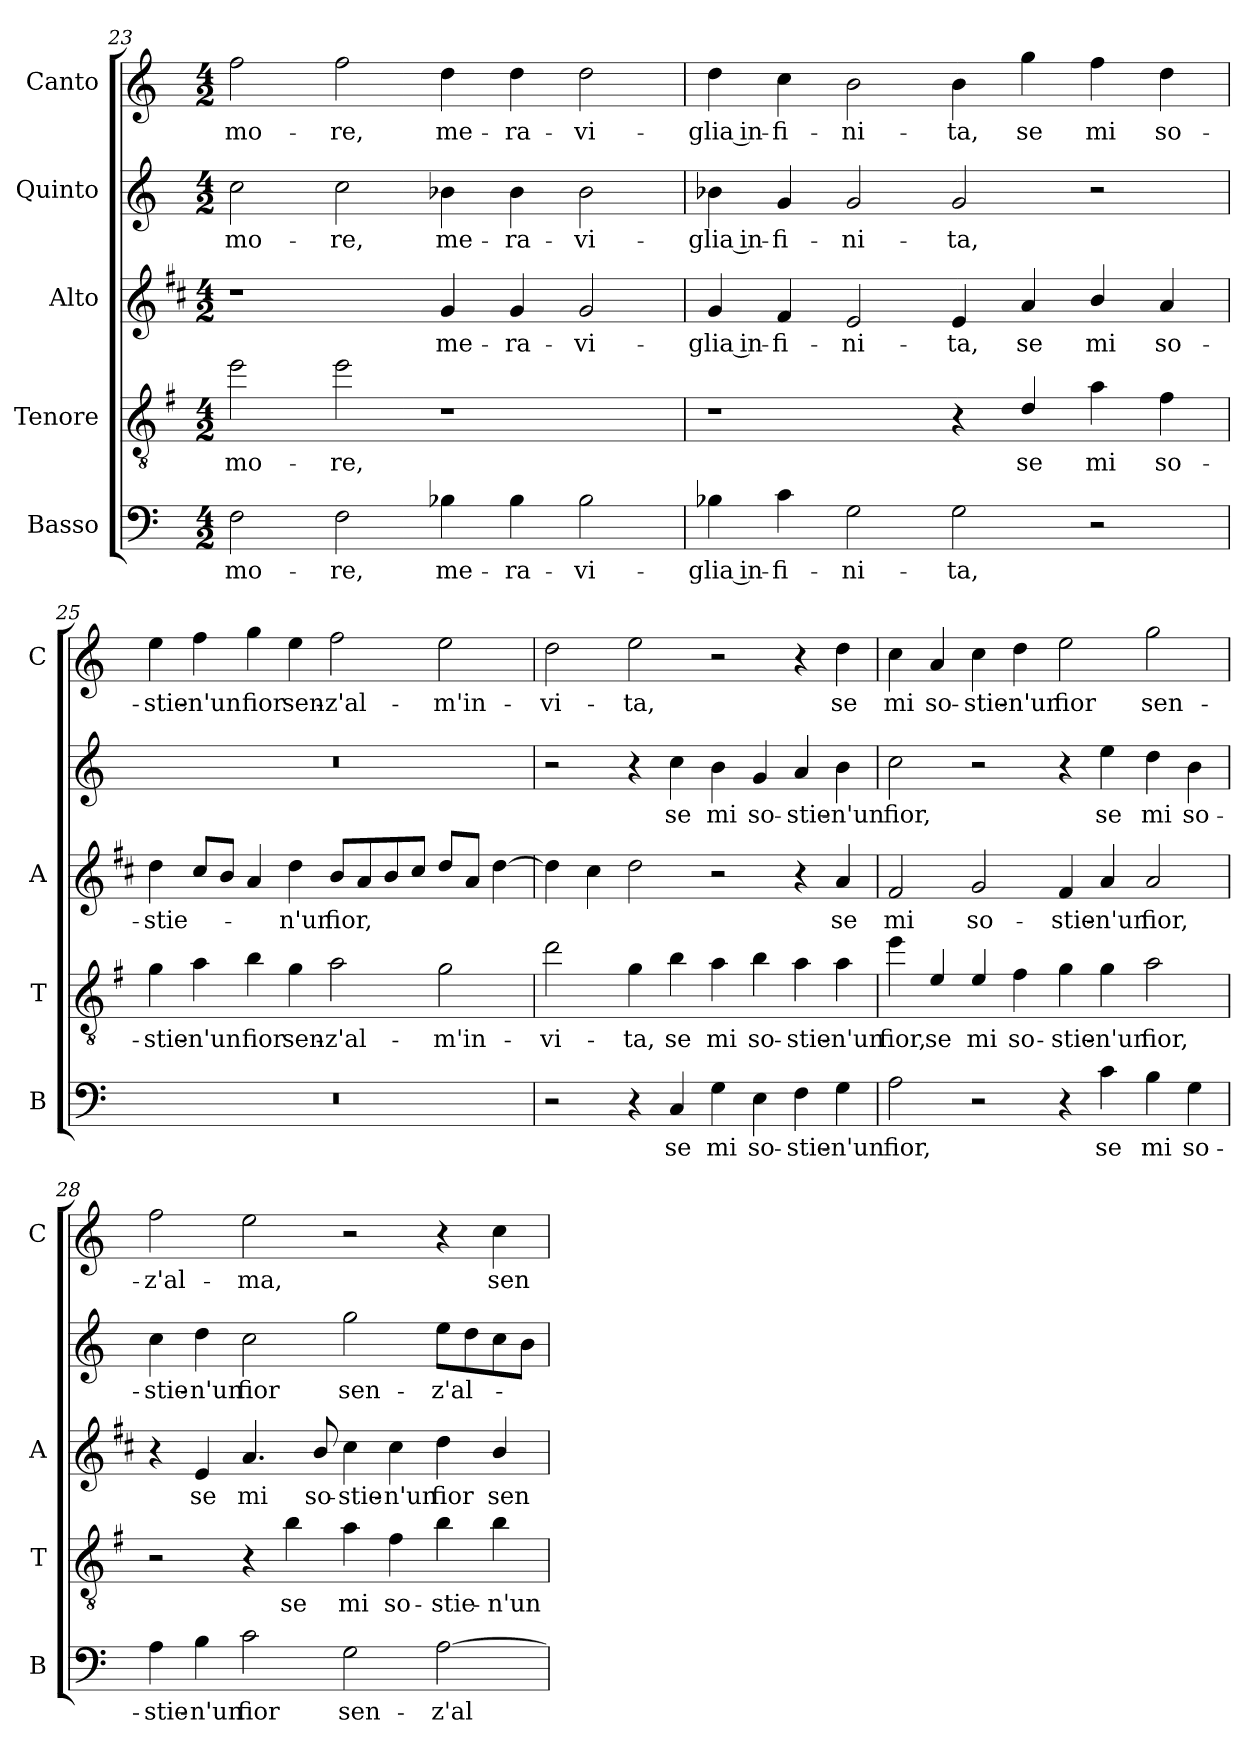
**kern	**text	**kern	**text	**kern	**text	**kern	**text	**kern	**text
*part5	*part5	*part4	*part4	*part3	*part3	*part2	*part2	*part1	*part1
*staff5	*staff5	*staff4	*staff4	*staff3	*staff3	*staff2	*staff2	*staff1	*staff1
*I"Basso	*	*I"Tenore	*	*I"Alto	*	*I"Quinto	*	*I"Canto	*
*I'B	*	*I'T	*	*I'A	*	*	*	*I'C	*
*clefF4	*	*clefGv2	*	*clefG2	*	*clefG2	*	*clefG2	*
*	*	*ITrd4c7	*	*ITrd1c2	*	*	*	*	*
*k[]	*	*k[]	*	*k[]	*	*k[]	*	*k[]	*
*C:	*	*C:	*	*C:	*	*C:	*	*C:	*
*M4/2	*	*M4/2	*	*M4/2	*	*M4/2	*	*M4/2	*
=23	=23	=23	=23	=23	=23	=23	=23	=23	=23
!	!LO:LY:b	!	!LO:LY:b	!	!	!	!LO:LY:b	!	!LO:LY:b
2F\	-mo-	2a\	-mo-	1r	.	2cc\	-mo-	2ff\	-mo-
!	!LO:LY:b	!	!LO:LY:b	!	!	!	!LO:LY:b	!	!LO:LY:b
2F\	-re,	2a\	-re,	.	.	2cc\	-re,	2ff\	-re,
!	!LO:LY:b	!	!	!	!LO:LY:b	!	!LO:LY:b	!	!LO:LY:b
4B-X\	me-	1r	.	4f/	me-	4b-X\	me-	4dd\	me-
!	!LO:LY:b	!	!	!	!LO:LY:b	!	!LO:LY:b	!	!LO:LY:b
4B-\	-ra-	.	.	4f/	-ra-	4b-\	-ra-	4dd\	-ra-
!	!LO:LY:b	!	!	!	!LO:LY:b	!	!LO:LY:b	!	!LO:LY:b
2B-\	-vi-	.	.	2f/	-vi-	2b-\	-vi-	2dd\	-vi-
!!LO:PB:g=z
=24	=24	=24	=24	=24	=24	=24	=24	=24	=24
!	!LO:LY:b	!	!	!	!LO:LY:b	!	!LO:LY:b	!	!LO:LY:b
4B-X\	-glia in-	1r	.	4f/	-glia in-	4b-X\	-glia in-	4dd\	-glia in-
!	!LO:LY:b	!	!	!	!LO:LY:b	!	!LO:LY:b	!	!LO:LY:b
4c\	-fi-	.	.	4e/	-fi-	4g/	-fi-	4cc\	-fi-
!	!LO:LY:b	!	!	!	!LO:LY:b	!	!LO:LY:b	!	!LO:LY:b
2G\	-ni-	.	.	2d/	-ni-	2g/	-ni-	2b\	-ni-
!	!LO:LY:b	!	!	!	!LO:LY:b	!	!LO:LY:b	!	!LO:LY:b
2G\	-ta,	4r	.	4d/	-ta,	2g/	-ta,	4b\	-ta,
!	!	!	!LO:LY:b	!	!LO:LY:b	!	!	!	!LO:LY:b
.	.	4G/	se	4g/	se	.	.	4gg\	se
!	!	!	!LO:LY:b	!	!LO:LY:b	!	!	!	!LO:LY:b
2r	.	4d\	mi	4a/	mi	2r	.	4ff\	mi
!	!	!	!LO:LY:b	!	!LO:LY:b	!	!	!	!LO:LY:b
.	.	4B\	so-	4g/	so-	.	.	4dd\	so-
=25	=25	=25	=25	=25	=25	=25	=25	=25	=25
!	!	!	!LO:LY:b	!	!LO:LY:b	!	!	!	!LO:LY:b
0r	.	4c\	-stie-	4cc\	-stie-	0r	.	4ee\	-stie-
!	!	!	!LO:LY:b	!	!	!	!	!	!LO:LY:b
.	.	4d\	-n'un	8b/L	.	.	.	4ff\	-n'un
.	.	.	.	8a/J	.	.	.	.	.
!	!	!	!LO:LY:b	!	!	!	!	!	!LO:LY:b
.	.	4e\	fior	4g/	.	.	.	4gg\	fior
!	!	!	!LO:LY:b	!	!LO:LY:b	!	!	!	!LO:LY:b
.	.	4c\	sen-	4cc\	-n'un	.	.	4ee\	sen-
!	!	!	!LO:LY:b	!	!LO:LY:b	!	!	!	!LO:LY:b
.	.	2d\	-z'al-	8a/L	fior,	.	.	2ff\	-z'al-
.	.	.	.	8g/	.	.	.	.	.
.	.	.	.	8a/	.	.	.	.	.
.	.	.	.	8b/J	.	.	.	.	.
!	!	!	!LO:LY:b	!	!	!	!	!	!LO:LY:b
.	.	2c\	-m'in-	8cc/L	.	.	.	2ee\	-m'in-
.	.	.	.	8g/J	.	.	.	.	.
.	.	.	.	[4cc\	.	.	.	.	.
=26	=26	=26	=26	=26	=26	=26	=26	=26	=26
!	!	!	!LO:LY:b	!	!	!	!	!	!LO:LY:b
2r	.	2g\	-vi-	4cc\]	.	2r	.	2dd\	-vi-
.	.	.	.	4b\	.	.	.	.	.
!	!	!	!LO:LY:b	!	!	!	!	!	!LO:LY:b
4r	.	4c\	-ta,	2cc\	.	4r	.	2ee\	-ta,
!	!LO:LY:b	!	!LO:LY:b	!	!	!	!LO:LY:b	!	!
4C/	se	4e\	se	.	.	4cc\	se	.	.
!	!LO:LY:b	!	!LO:LY:b	!	!	!	!LO:LY:b	!	!
4G\	mi	4d\	mi	2r	.	4b\	mi	2r	.
!	!LO:LY:b	!	!LO:LY:b	!	!	!	!LO:LY:b	!	!
4E\	so-	4e\	so-	.	.	4g/	so-	.	.
!	!LO:LY:b	!	!LO:LY:b	!	!	!	!LO:LY:b	!	!
4F\	-stie-	4d\	-stie-	4r	.	4a/	-stie-	4r	.
!	!LO:LY:b	!	!LO:LY:b	!	!LO:LY:b	!	!LO:LY:b	!	!LO:LY:b
4G\	-n'un	4d\	-n'un	4g/	se	4b\	-n'un	4dd\	se
!!LO:LB:g=z
=27	=27	=27	=27	=27	=27	=27	=27	=27	=27
!	!LO:LY:b	!	!LO:LY:b	!	!LO:LY:b	!	!LO:LY:b	!	!LO:LY:b
2A\	fior,	4a\	fior,	2e/	mi	2cc\	fior,	4cc\	mi
!	!	!	!LO:LY:b	!	!	!	!	!	!LO:LY:b
.	.	4A/	se	.	.	.	.	4a/	so-
!	!	!	!LO:LY:b	!	!LO:LY:b	!	!	!	!LO:LY:b
2r	.	4A/	mi	2f/	so-	2r	.	4cc\	-stie-
!	!	!	!LO:LY:b	!	!	!	!	!	!LO:LY:b
.	.	4B\	so-	.	.	.	.	4dd\	-n'un
!	!	!	!LO:LY:b	!	!LO:LY:b	!	!	!	!LO:LY:b
4r	.	4c\	-stie-	4e/	-stie-	4r	.	2ee\	fior
!	!LO:LY:b	!	!LO:LY:b	!	!LO:LY:b	!	!LO:LY:b	!	!
4c\	se	4c\	-n'un	4g/	-n'un	4ee\	se	.	.
!	!LO:LY:b	!	!LO:LY:b	!	!LO:LY:b	!	!LO:LY:b	!	!LO:LY:b
4B\	mi	2d\	fior,	2g/	fior,	4dd\	mi	2gg\	sen-
!	!LO:LY:b	!	!	!	!	!	!LO:LY:b	!	!
4G\	so-	.	.	.	.	4b\	so-	.	.
=28	=28	=28	=28	=28	=28	=28	=28	=28	=28
!	!LO:LY:b	!	!	!	!	!	!LO:LY:b	!	!LO:LY:b
4A\	-stie-	2r	.	4r	.	4cc\	-stie-	2ff\	-z'al-
!	!LO:LY:b	!	!	!	!LO:LY:b	!	!LO:LY:b	!	!
4B\	-n'un	.	.	4d/	se	4dd\	-n'un	.	.
!	!LO:LY:b	!	!	!	!LO:LY:b	!	!LO:LY:b	!	!LO:LY:b
2c\	fior	4r	.	4.g/	mi	2cc\	fior	2ee\	-ma,
!	!	!	!LO:LY:b	!	!	!	!	!	!
.	.	4e\	se	.	.	.	.	.	.
!	!	!	!	!	!LO:LY:b	!	!	!	!
.	.	.	.	8a/	so-	.	.	.	.
!	!LO:LY:b	!	!LO:LY:b	!	!LO:LY:b	!	!LO:LY:b	!	!
2G\	sen-	4d\	mi	4b\	-stie-	2gg\	sen-	2r	.
!	!	!	!LO:LY:b	!	!LO:LY:b	!	!	!	!
.	.	4B\	so-	4b\	-n'un	.	.	.	.
!	!LO:LY:b	!	!LO:LY:b	!	!LO:LY:b	!	!LO:LY:b	!	!
[2A\	-z'al-	4e\	-stie-	4cc\	fior	8ee\L	-z'al-	4r	.
.	.	.	.	.	.	8dd\	.	.	.
!	!	!	!LO:LY:b	!	!LO:LY:b	!	!	!	!LO:LY:b
.	.	4e\	-n'un	4a/	sen-	8cc\	.	4cc\	sen-
.	.	.	.	.	.	8b\J	.	.	.
=	=	=	=	=	=	=	=	=	=
*-	*-	*-	*-	*-	*-	*-	*-	*-	*-
